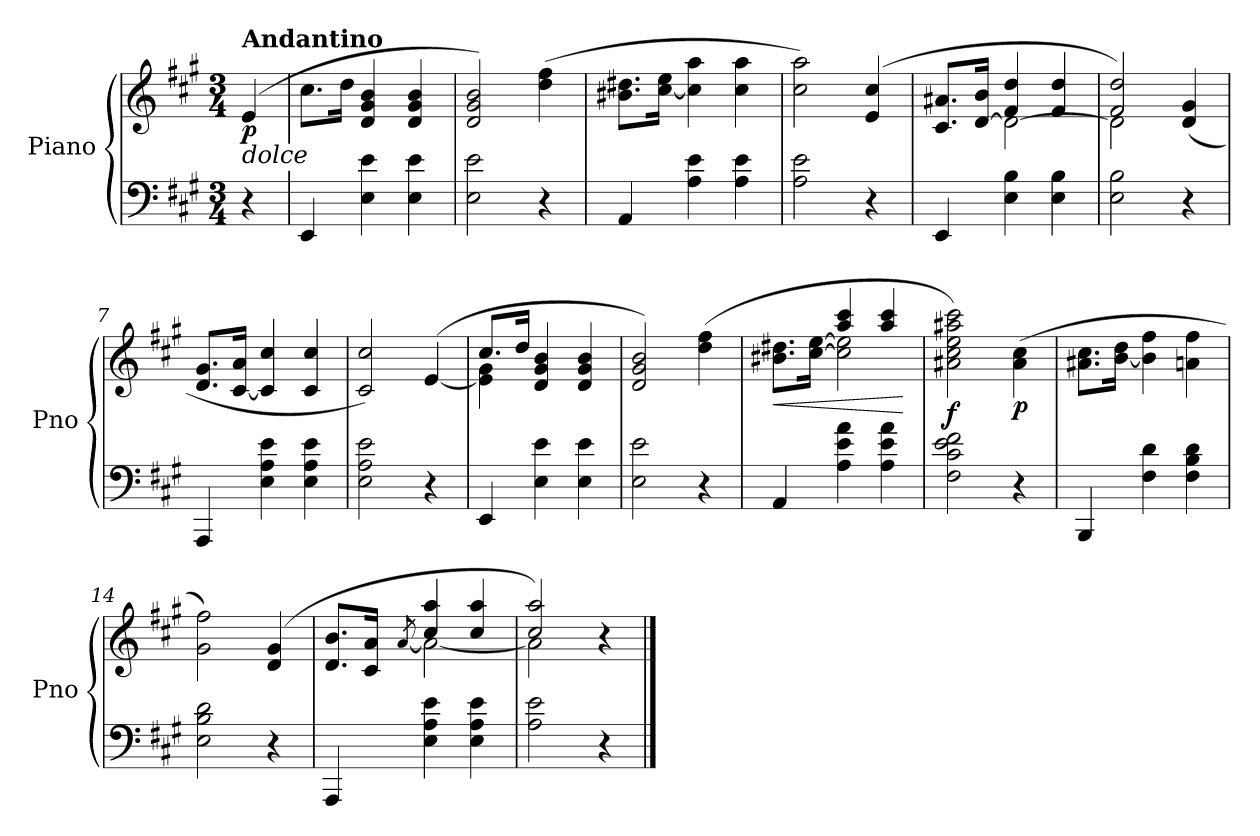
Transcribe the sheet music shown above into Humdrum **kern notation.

**kern	**kern	**dynam
*part1	*part1	*part1
*staff2	*staff1	*staff1/2
*I"Piano	*	*
*I'Pno	*	*
*clefF4	*clefG2	*
*k[f#c#g#]	*k[f#c#g#]	*
*M3/4	*M3/4	*
=	=	=
!	!LO:TX:a:B:t=Andantino	!
!	!LO:TX:b:i:t=dolce	!
!	!	!LO:DY:b
4r	(>4e/	p
=1	=1	=1
4EE/	8.cc#\L	.
.	16dd\Jk	.
4E\ 4e\	4d/ 4g#/ 4b/	.
4E\ 4e\	4d/ 4g#/ 4b/	.
=2	=2	=2
2E\ 2e\	2d/ 2g#/ 2b/)	.
4r	(>4dd\ 4ff#\	.
=3	=3	=3
4AA/	8.b#X\ 8.dd#X\L	.
.	[16cc#\ 16ee\Jk	.
4A\ 4e\	4cc#\] 4aa\	.
4A\ 4e\	4cc#\ 4aa\	.
=4	=4	=4
2A\ 2e\	2cc#\ 2aa\)	.
4r	(>4e/ 4cc#/	.
!!LO:LB:g=z
=5	=5	=5
*	*^	*
4EE/	8.c#/ 8.a#X/L	4ryy	.
.	[16d/ 16b/Jk	.	.
4E\ 4B\	2d\_	4f#/ 4dd/	.
4E\ 4B\	.	4f#/ 4dd/	.
=6	=6	=6	=6
2E\ 2B\	2d\]	2f#/ 2dd/)	.
4r	(>4d/ 4g#/	4ryy	.
*	*v	*v	*
=7	=7	=7
4AAA/	8.d/ 8.g#/L	.
.	[16c#/ 16a/Jk	.
4E\ 4A\ 4e\	4c#/] 4cc#/	.
4E\ 4A\ 4e\	4c#/ 4cc#/	.
=8	=8	=8
2E\ 2A\ 2e\	2c#/ 2cc#/)	.
4r	(>[4e/	.
!!LO:LB:g=z
=9	=9	=9
*	*^	*
4EE/	4e\] 4g#\	8.cc#/L	.
.	.	16dd/Jk	.
4E\ 4e\	4d/ 4g#/ 4b/	2ryy	.
4E\ 4e\	4d/ 4g#/ 4b/	.	.
*	*v	*v	*
=10	=10	=10
2E\ 2e\	2d/ 2g#/ 2b/)	.
4r	(>4dd\ 4ff#\	.
=11	=11	=11
!	!	!LO:HP:b
*	*^	*
4AA/	8.b#X\ 8.dd#X\L	4ryy	<
.	[16cc#\ [16ee\Jk	.	.
4A\ 4e\ 4a\	4aa/ 4ccc#/	2cc#\] 2ee\]	.
4A\ 4e\ 4a\	4aa/ 4ccc#/	.	.
*	*v	*v	*
.	.	[
=12	=12	=12
!	!	!LO:DY:b
2F#\ 2c#\ 2e\ 2f#\	2a#X\ 2cc#\ 2ee\ 2aa#X\ 2ccc#\)	f
!	!	!LO:DY:b
4r	(>4a#\ 4cc#\	p
!!LO:LB:g=z
=13	=13	=13
4BBB/	8.a#X\ 8.cc#\L	.
.	[16b\ 16dd\Jk	.
4F#\ 4d\	4b\] 4ff#\	.
4F#\ 4B\ 4d\	4an\ 4ff#\	.
=14	=14	=14
2E\ 2B\ 2d\	2g#\ 2ff#\)	.
4r	(>4d/ 4g#/	.
=15	=15	=15
*	*^	*
4AAA/	8.d/ 8.b/L	4ryy	.
.	16c#/ 16a/Jk	.	.
.	qaayy	[8qa/	.
4E\ 4A\ 4e\	4cc#/ 4aa/	2a\_	.
4E\ 4A\ 4e\	4cc#/ 4aa/	.	.
=16	=16	=16	=16
2A\ 2e\	2cc#/ 2aa/)	2a\]	.
4r	4r	4ryy	.
*	*v	*v	*
==	==	==
*-	*-	*-
